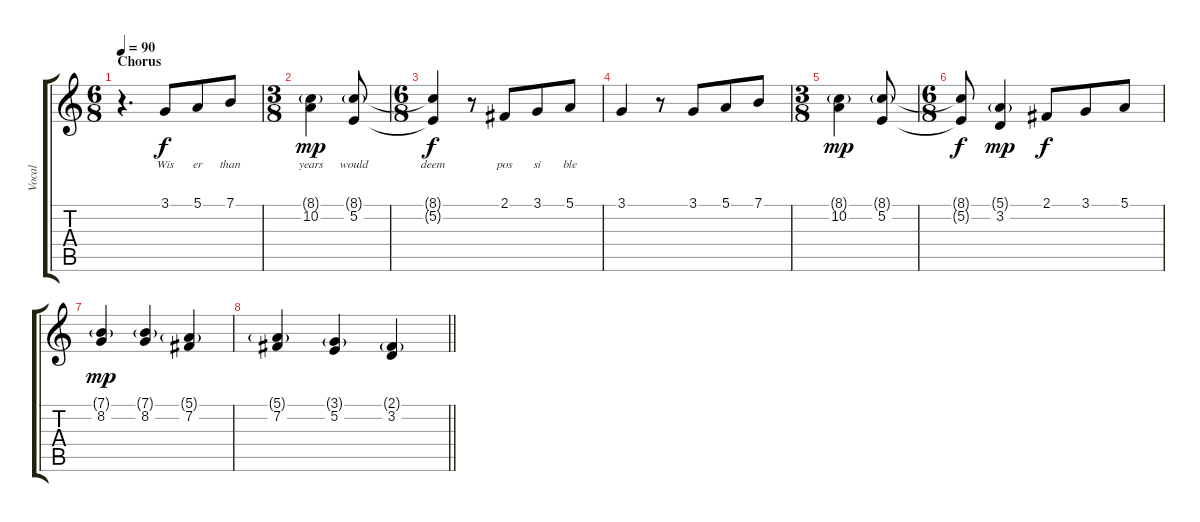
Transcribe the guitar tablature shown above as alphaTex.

\track ("Vocal" "Vocal") {instrument acousticgrandpiano}
\staff {score tabs}
\tuning (E4 B3 G3 D3 A2 E2) {hide}
\ts (6 8)
\section ("" "Chorus")
\tempo 90
\clef g2
\ks c
r.4{d dy f} 3.1.8{lyrics (0 "Wis") lyrics (1 "") lyrics (2 "") lyrics (3 "") lyrics (4 "")} 5.1.8{lyrics (0 "er") lyrics (1 "") lyrics (2 "") lyrics (3 "") lyrics (4 "")} 7.1.8{lyrics (0 "than") lyrics (1 "") lyrics (2 "") lyrics (3 "") lyrics (4 "")} |
\ts (3 8)
(8.1{g} 10.2).4{lyrics (0 "years") lyrics (1 "") lyrics (2 "") lyrics (3 "") lyrics (4 "") dy mp} (8.1{g} 5.2).8{lyrics (0 "would") lyrics (1 "") lyrics (2 "") lyrics (3 "") lyrics (4 "")} |
\ts (6 8)
(8.1{t} 5.2{t}).4{lyrics (0 "deem") lyrics (1 "") lyrics (2 "") lyrics (3 "") lyrics (4 "") dy f} r.8 2.1.8{lyrics (0 "pos") lyrics (1 "") lyrics (2 "") lyrics (3 "") lyrics (4 "")} 3.1.8{lyrics (0 "si") lyrics (1 "") lyrics (2 "") lyrics (3 "") lyrics (4 "")} 5.1.8{lyrics (0 "ble") lyrics (1 "") lyrics (2 "") lyrics (3 "") lyrics (4 "")} |
3.1.4 r.8 3.1.8 5.1.8 7.1.8 |
\ts (3 8)
(8.1{g} 10.2).4{dy mp} (8.1{g} 5.2).8 |
\ts (6 8)
(8.1{t} 5.2{t}).8{dy f} (5.1{g} 3.2).4{dy mp} 2.1.8{dy f} 3.1.8 5.1.8 |
(7.1{g} 8.2).4{dy mp} (7.1{g} 8.2).4 (5.1{g} 7.2).4 |
\barLineRight lightlight
(5.1{g} 7.2).4 (3.1{g} 5.2).4 (2.1{g} 3.2).4
